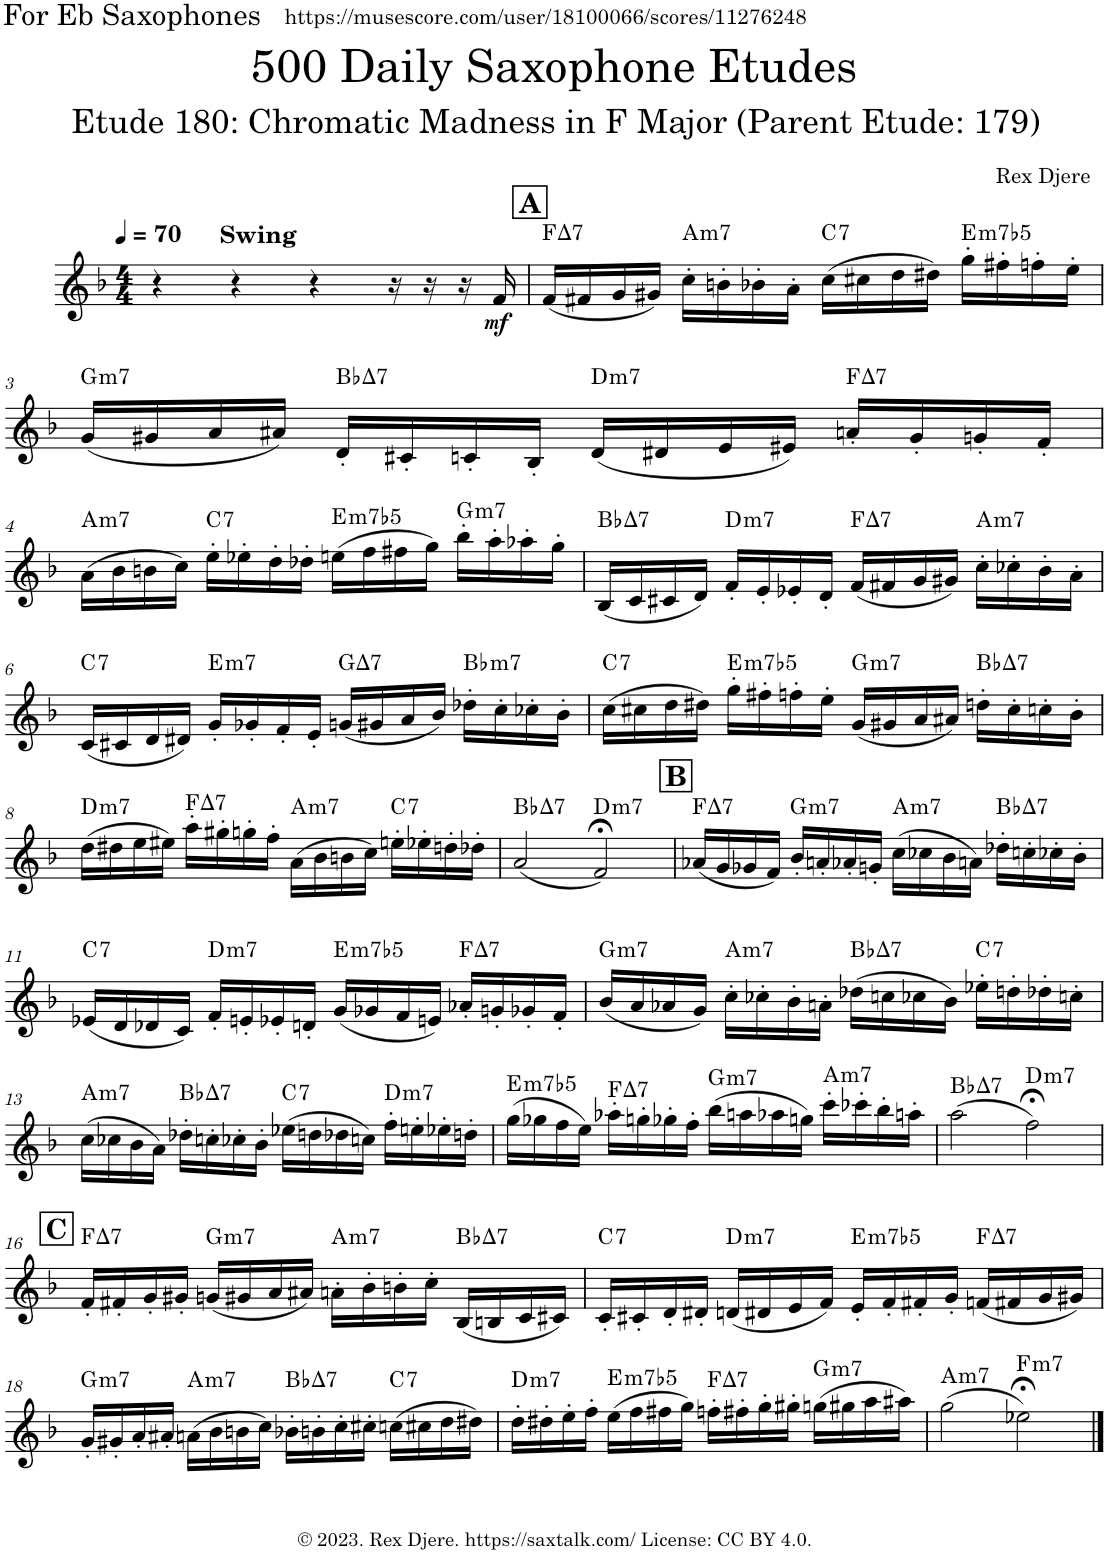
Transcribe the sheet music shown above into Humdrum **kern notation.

**kern	**dynam	**harte
*part1	*part1	*part1
*staff1	*staff1	*
*I"Alto Saxophone	*	*
*I'A. Sax.	*	*
*clefG2	*	*
*Trd5c9	*	*
*k[b-]	*	*
*M4/4	*	*
*MM70	*	*
=1	=1	=1
!LO:TX:a:B:t=Swing	!	!
4r	.	.
4r	.	.
4r	.	.
16r	.	.
16r	.	.
16r	.	.
!	!LO:DY:b	!
16f/	mf	.
!!LO:REH:place=s1:a:B:cj:fs=14:t=A
=2	=2	=2
!	!	!LO:H:kt=7
(16f/LL	.	F:maj7
16f#X/	.	.
16g/	.	.
16g#X/JJ)	.	.
!	!	!LO:H:kt=m7
16cc'\LL	.	A:min7
16bn'\	.	.
16b-X'\	.	.
16a'\JJ	.	.
!	!	!LO:H:kt=7
(16cc\LL	.	C:7
16cc#X\	.	.
16dd\	.	.
16dd#X\JJ)	.	.
!	!	!LO:H:kt=m7b5
16gg'\LL	.	E:hdim7
16ff#X'\	.	.
16ffn'\	.	.
16ee'\JJ	.	.
!!LO:LB:g=z
=3	=3	=3
!	!	!LO:H:kt=m7
(16g/LL	.	G:min7
16g#X/	.	.
16a/	.	.
16a#X/JJ)	.	.
!	!	!LO:H:kt=7
16d'/LL	.	Bb:maj7
16c#X'/	.	.
16cn'/	.	.
16B-'/JJ	.	.
!	!	!LO:H:kt=m7
(16d/LL	.	D:min7
16d#X/	.	.
16e/	.	.
16e#X/JJ)	.	.
!	!	!LO:H:kt=7
16an'/LL	.	F:maj7
16g#'/	.	.
16gn'/	.	.
16f'/JJ	.	.
!!LO:LB:g=z
=4	=4	=4
!	!	!LO:H:kt=m7
(16a\LL	.	A:min7
16b-\	.	.
16bn\	.	.
16cc\JJ)	.	.
!	!	!LO:H:kt=7
16ee'\LL	.	C:7
16ee-X'\	.	.
16dd'\	.	.
16dd-X'\JJ	.	.
!	!	!LO:H:kt=m7b5
(16een\LL	.	E:hdim7
16ff\	.	.
16ff#X\	.	.
16gg\JJ)	.	.
!	!	!LO:H:kt=m7
16bb-'\LL	.	G:min7
16aa'\	.	.
16aa-X'\	.	.
16gg'\JJ	.	.
=5	=5	=5
!	!	!LO:H:kt=7
(16B-/LL	.	Bb:maj7
16c/	.	.
16c#X/	.	.
16d/JJ)	.	.
!	!	!LO:H:kt=m7
16f'/LL	.	D:min7
16e'/	.	.
16e-X'/	.	.
16d'/JJ	.	.
!	!	!LO:H:kt=7
(16f/LL	.	F:maj7
16f#X/	.	.
16g/	.	.
16g#X/JJ)	.	.
!	!	!LO:H:kt=m7
16cc'\LL	.	A:min7
16cc-X'\	.	.
16b-'\	.	.
16a'\JJ	.	.
!!LO:LB:g=z
=6	=6	=6
!	!	!LO:H:kt=7
(16c/LL	.	C:7
16c#X/	.	.
16d/	.	.
16d#X/JJ)	.	.
!	!	!LO:H:kt=m7
16g'/LL	.	E:min7
16g-X'/	.	.
16f'/	.	.
16e'/JJ	.	.
!	!	!LO:H:kt=7
(16gn/LL	.	G:maj7
16g#X/	.	.
16a/	.	.
16b-/JJ)	.	.
!	!	!LO:H:kt=m7
16dd-X'\LL	.	Bb:min7
16cc'\	.	.
16cc-X'\	.	.
16b-'\JJ	.	.
=7	=7	=7
!	!	!LO:H:kt=7
(16cc\LL	.	C:7
16cc#X\	.	.
16dd\	.	.
16dd#X\JJ)	.	.
!	!	!LO:H:kt=m7b5
16gg'\LL	.	E:hdim7
16ff#X'\	.	.
16ffn'\	.	.
16ee'\JJ	.	.
!	!	!LO:H:kt=m7
(16g/LL	.	G:min7
16g#X/	.	.
16a/	.	.
16a#X/JJ)	.	.
!	!	!LO:H:kt=7
16ddn'\LL	.	Bb:maj7
16cc#'\	.	.
16ccn'\	.	.
16b-'\JJ	.	.
!!LO:LB:g=z
=8	=8	=8
!	!	!LO:H:kt=m7
(16dd\LL	.	D:min7
16dd#X\	.	.
16ee\	.	.
16ee#X\JJ)	.	.
!	!	!LO:H:kt=7
16aa'\LL	.	F:maj7
16gg#X'\	.	.
16ggn'\	.	.
16ff'\JJ	.	.
!	!	!LO:H:kt=m7
(16a\LL	.	A:min7
16b-\	.	.
16bn\	.	.
16cc\JJ)	.	.
!	!	!LO:H:kt=7
16een'\LL	.	C:7
16ee-X'\	.	.
16ddn'\	.	.
16dd-X'\JJ	.	.
=9	=9	=9
!	!	!LO:H:kt=7
(2a/	.	Bb:maj7
!	!	!LO:H:kt=m7
2f;</)	.	D:min7
!!LO:REH:place=s1:a:B:cj:fs=14:t=B
=10	=10	=10
!	!	!LO:H:kt=7
(16a-X/LL	.	F:maj7
16g/	.	.
16g-X/	.	.
16f/JJ)	.	.
!	!	!LO:H:kt=m7
16b-'/LL	.	G:min7
16an'/	.	.
16a-X'/	.	.
16gn'/JJ	.	.
!	!	!LO:H:kt=m7
(16cc\LL	.	A:min7
16cc-X\	.	.
16b-\	.	.
16an\JJ)	.	.
!	!	!LO:H:kt=7
16dd-X'\LL	.	Bb:maj7
16ccn'\	.	.
16cc-X'\	.	.
16b-'\JJ	.	.
!!LO:LB:g=z
=11	=11	=11
!	!	!LO:H:kt=7
(16e-X/LL	.	C:7
16d/	.	.
16d-X/	.	.
16c/JJ)	.	.
!	!	!LO:H:kt=m7
16f'/LL	.	D:min7
16en'/	.	.
16e-X'/	.	.
16dn'/JJ	.	.
!	!	!LO:H:kt=m7b5
(16g/LL	.	E:hdim7
16g-X/	.	.
16f/	.	.
16en/JJ)	.	.
!	!	!LO:H:kt=7
16a-X'/LL	.	F:maj7
16gn'/	.	.
16g-X'/	.	.
16f'/JJ	.	.
=12	=12	=12
!	!	!LO:H:kt=m7
(16b-/LL	.	G:min7
16a/	.	.
16a-X/	.	.
16g/JJ)	.	.
!	!	!LO:H:kt=m7
16cc'\LL	.	A:min7
16cc-X'\	.	.
16b-'\	.	.
16an'\JJ	.	.
!	!	!LO:H:kt=7
(16dd-X\LL	.	Bb:maj7
16ccn\	.	.
16cc-X\	.	.
16b-\JJ)	.	.
!	!	!LO:H:kt=7
16ee-X'\LL	.	C:7
16ddn'\	.	.
16dd-X'\	.	.
16ccn'\JJ	.	.
!!LO:LB:g=z
=13	=13	=13
!	!	!LO:H:kt=m7
(16cc\LL	.	A:min7
16cc-X\	.	.
16b-\	.	.
16a\JJ)	.	.
!	!	!LO:H:kt=7
16dd-X'\LL	.	Bb:maj7
16ccn'\	.	.
16cc-X'\	.	.
16b-'\JJ	.	.
!	!	!LO:H:kt=7
(16ee-X\LL	.	C:7
16ddn\	.	.
16dd-X\	.	.
16ccn\JJ)	.	.
!	!	!LO:H:kt=m7
16ff'\LL	.	D:min7
16een'\	.	.
16ee-X'\	.	.
16ddn'\JJ	.	.
=14	=14	=14
!	!	!LO:H:kt=m7b5
(16gg\LL	.	E:hdim7
16gg-X\	.	.
16ff\	.	.
16ee\JJ)	.	.
!	!	!LO:H:kt=7
16aa-X'\LL	.	F:maj7
16ggn'\	.	.
16gg-X'\	.	.
16ff'\JJ	.	.
!	!	!LO:H:kt=m7
(16bb-\LL	.	G:min7
16aan\	.	.
16aa-X\	.	.
16ggn\JJ)	.	.
!	!	!LO:H:kt=m7
16ccc'\LL	.	A:min7
16ccc-X'\	.	.
16bb-'\	.	.
16aan'\JJ	.	.
=15	=15	=15
!	!	!LO:H:kt=7
(2aa\	.	Bb:maj7
!	!	!LO:H:kt=m7
2ff;<\)	.	D:min7
!!LO:LB:g=z
!!LO:REH:place=s1:a:B:cj:fs=14:t=C
=16	=16	=16
!	!	!LO:H:kt=7
16f'/LL	.	F:maj7
16f#X'/	.	.
16g'/	.	.
16g#X'/JJ	.	.
!	!	!LO:H:kt=m7
(16gn/LL	.	G:min7
16g#X/	.	.
16a/	.	.
16a#X/JJ)	.	.
!	!	!LO:H:kt=m7
16an'\LL	.	A:min7
16b-'\	.	.
16bn'\	.	.
16cc'\JJ	.	.
!	!	!LO:H:kt=7
(16B-/LL	.	Bb:maj7
16Bn/	.	.
16c/	.	.
16c#X/JJ)	.	.
=17	=17	=17
!	!	!LO:H:kt=7
16c'/LL	.	C:7
16c#X'/	.	.
16d'/	.	.
16d#X'/JJ	.	.
!	!	!LO:H:kt=m7
(16dn/LL	.	D:min7
16d#X/	.	.
16e/	.	.
16f/JJ)	.	.
!	!	!LO:H:kt=m7b5
16e'/LL	.	E:hdim7
16f'/	.	.
16f#X'/	.	.
16g'/JJ	.	.
!	!	!LO:H:kt=7
(16fn/LL	.	F:maj7
16f#X/	.	.
16g/	.	.
16g#X/JJ)	.	.
!!LO:LB:g=z
=18	=18	=18
!	!	!LO:H:kt=m7
16g'/LL	.	G:min7
16g#X'/	.	.
16a'/	.	.
16a#X'/JJ	.	.
!	!	!LO:H:kt=m7
(16an\LL	.	A:min7
16b-\	.	.
16bn\	.	.
16cc\JJ)	.	.
!	!	!LO:H:kt=7
16b-X'\LL	.	Bb:maj7
16bn'\	.	.
16cc'\	.	.
16cc#X'\JJ	.	.
!	!	!LO:H:kt=7
(16ccn\LL	.	C:7
16cc#X\	.	.
16dd\	.	.
16dd#X\JJ)	.	.
=19	=19	=19
!	!	!LO:H:kt=m7
16dd'\LL	.	D:min7
16dd#X'\	.	.
16ee'\	.	.
16ff'\JJ	.	.
!	!	!LO:H:kt=m7b5
(16ee\LL	.	E:hdim7
16ff\	.	.
16ff#X\	.	.
16gg\JJ)	.	.
!	!	!LO:H:kt=7
16ffn'\LL	.	F:maj7
16ff#X'\	.	.
16gg'\	.	.
16gg#X'\JJ	.	.
!	!	!LO:H:kt=m7
(16ggn\LL	.	G:min7
16gg#X\	.	.
16aa\	.	.
16aa#X\JJ)	.	.
=20	=20	=20
!	!	!LO:H:kt=m7
(2gg\	.	A:min7
!	!	!LO:H:kt=m7
2ee-X;<\)	.	F:min7
==	==	==
*-	*-	*-
